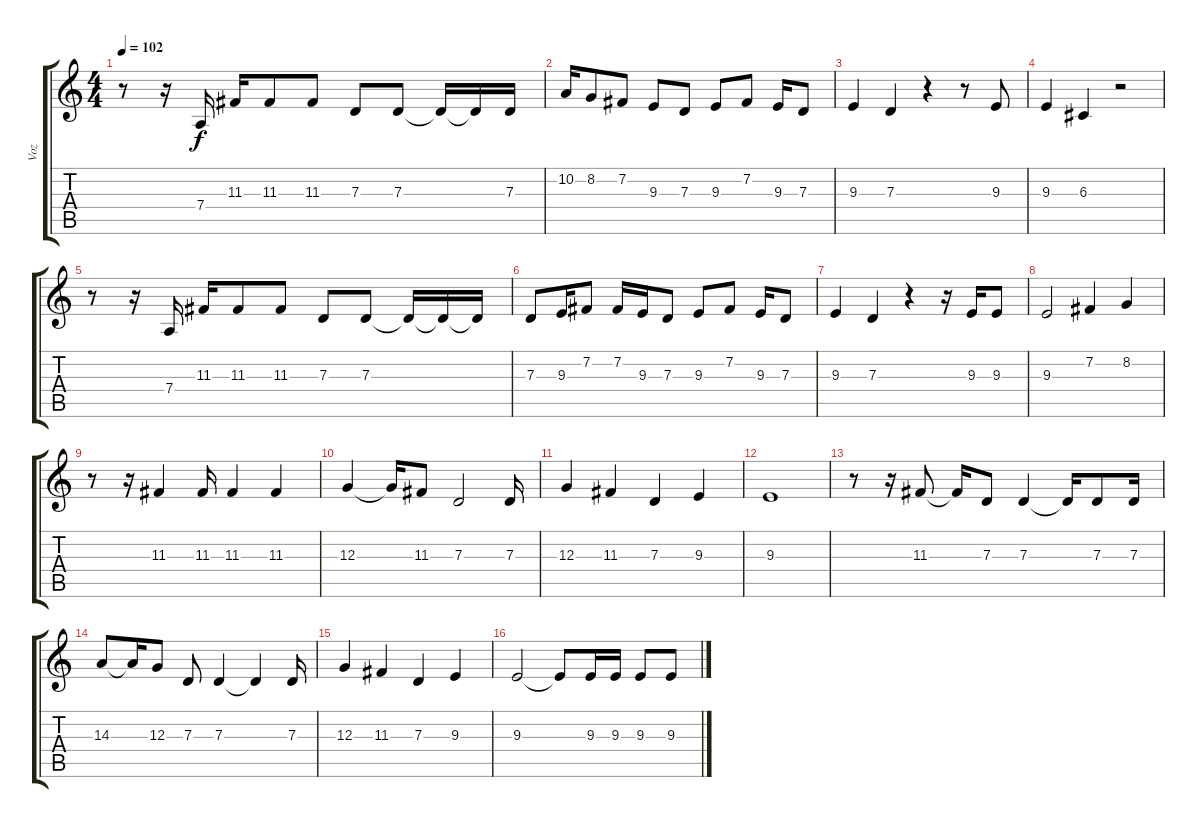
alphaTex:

\track ("Voz" "Voz") {instrument harmonica}
\staff {score tabs}
\tuning (E4 B3 G3 D3 A2 E2) {hide}
\ts (4 4)
\tempo 102
\clef g2
\ks c
r.8{dy f} r.16 7.4.16 11.3.16 11.3.8 11.3.8 7.3.8 7.3.8 7.3{t}.16 7.3{t}.16 7.3.16 |
10.2.16 8.2.8 7.2.8 9.3.8 7.3.8 9.3.8 7.2.8 9.3.16 7.3.8 |
9.3.4 7.3.4 r.4 r.8 9.3.8 |
9.3.4 6.3.4 r.2 |
r.8 r.16 7.4.16 11.3.16 11.3.8 11.3.8 7.3.8 7.3.8 7.3{t}.16 7.3{t}.16 7.3{t}.16 |
7.3.8 9.3.16 7.2.8 7.2.16 9.3.16 7.3.8 9.3.8 7.2.8 9.3.16 7.3.8 |
9.3.4 7.3.4 r.4 r.16 9.3.16 9.3.8 |
9.3.2 7.2.4 8.2.4 |
r.8 r.16 11.3.4 11.3.16 11.3.4 11.3.4 |
12.3.4 12.3{t}.16 11.3.8 7.3.2 7.3.16 |
12.3.4 11.3.4 7.3.4 9.3.4 |
9.3.1 |
r.8 r.16 11.3.8 11.3{t}.16 7.3.8 7.3.4 7.3{t}.16 7.3.8 7.3.16 |
14.3.8 14.3{t}.16 12.3.8 7.3.8 7.3.4 7.3{t}.4 7.3.16 |
12.3.4 11.3.4 7.3.4 9.3.4 |
9.3.2 9.3{t}.8 9.3.16 9.3.16 9.3.8 9.3.8
